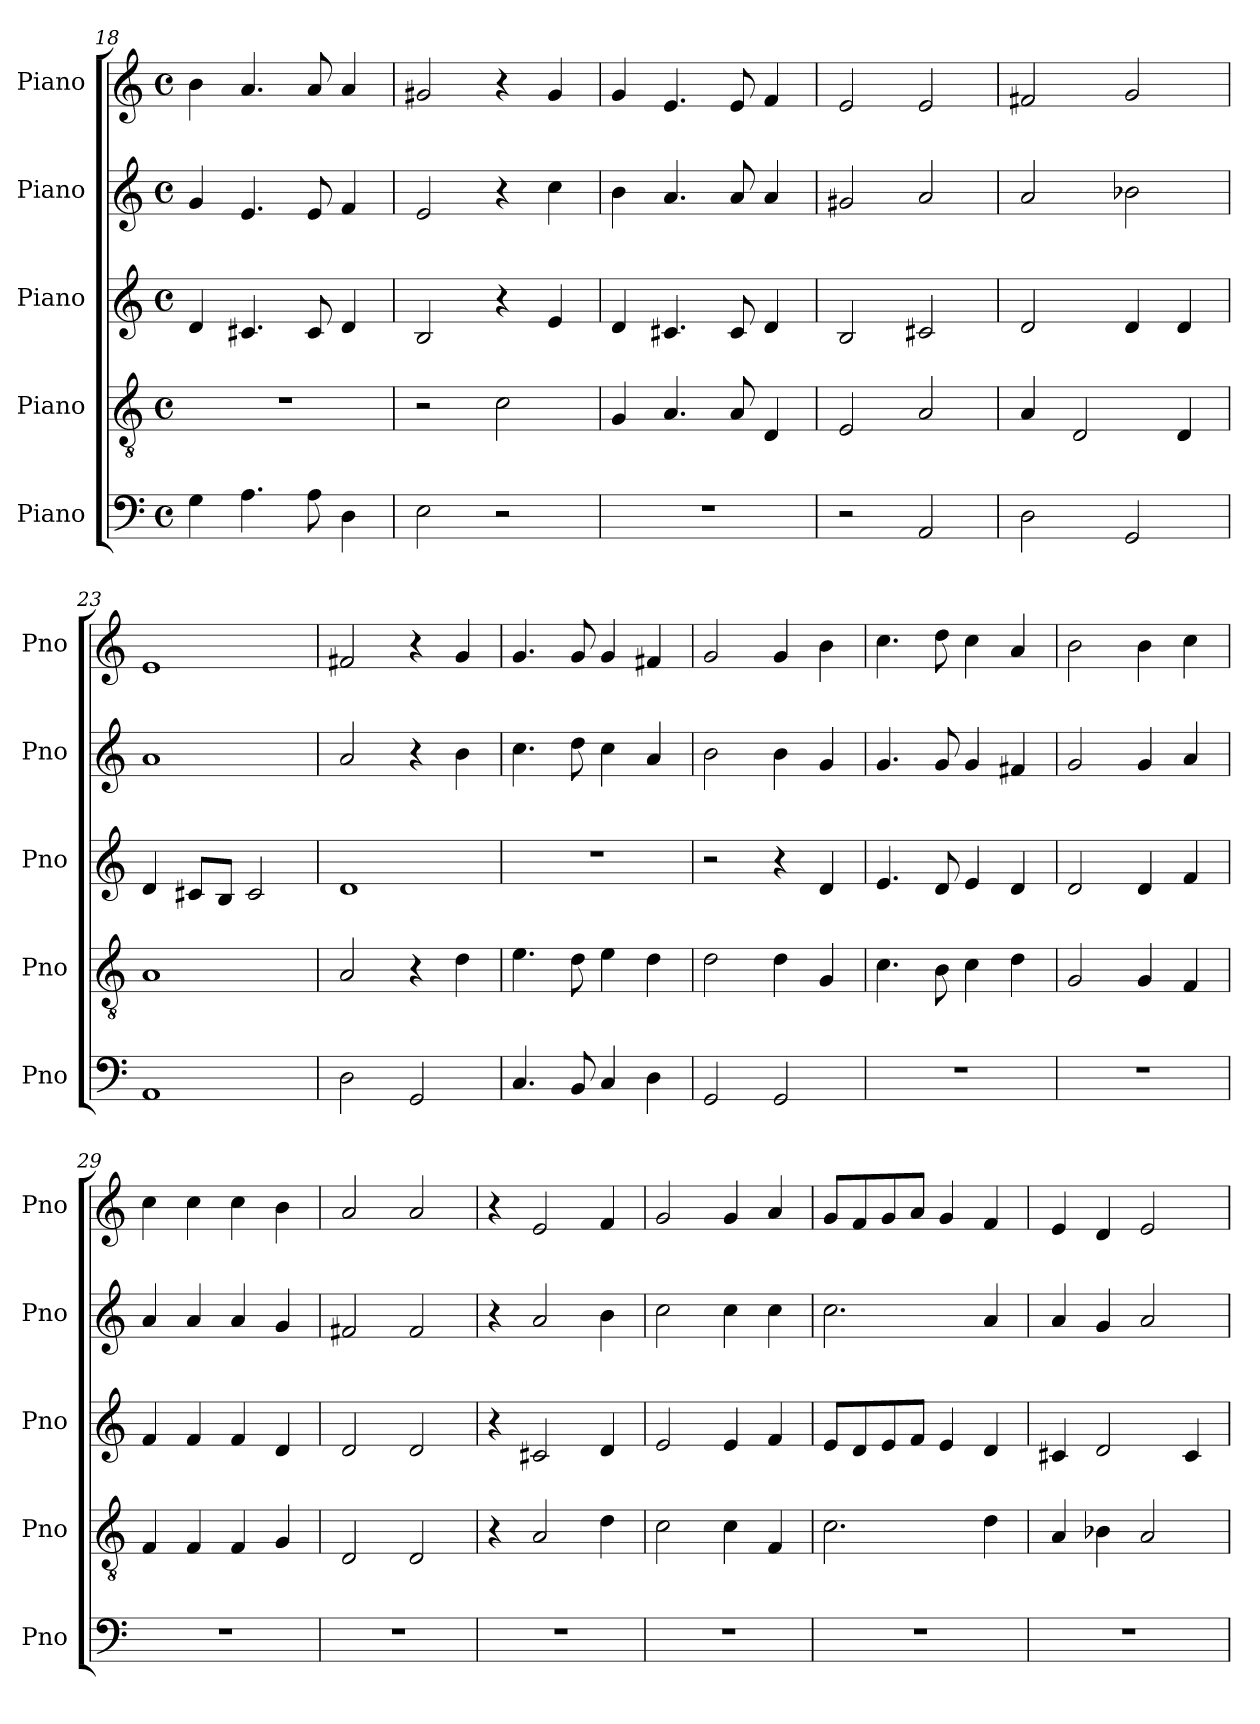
**kern	**kern	**kern	**kern	**kern
*part5	*part4	*part3	*part2	*part1
*staff5	*staff4	*staff3	*staff2	*staff1
*I"Piano	*I"Piano	*I"Piano	*I"Piano	*I"Piano
*I'Pno	*I'Pno	*I'Pno	*I'Pno	*I'Pno
*clefF4	*clefGv2	*clefG2	*clefG2	*clefG2
*k[]	*k[]	*k[]	*k[]	*k[]
*M4/4	*M4/4	*M4/4	*M4/4	*M4/4
*met(c)	*met(c)	*met(c)	*met(c)	*met(c)
=18	=18	=18	=18	=18
4G\	1r	4d/	4g/	4b\
4.A\	.	4.c#X/	4.e/	4.a/
8A\	.	8c#/	8e/	8a/
4D\	.	4d/	4f/	4a/
=19	=19	=19	=19	=19
2E\	2r	2B/	2e/	2g#X/
2r	2c\	4r	4r	4r
.	.	4e/	4cc\	4g#/
!!LO:PB:g=z
=20	=20	=20	=20	=20
1r	4G/	4d/	4b\	4g/
.	4.A/	4.c#X/	4.a/	4.e/
.	8A/	8c#/	8a/	8e/
.	4D/	4d/	4a/	4f/
=21	=21	=21	=21	=21
2r	2E/	2B/	2g#X/	2e/
2AA/	2A/	2c#X/	2a/	2e/
=22	=22	=22	=22	=22
2D\	4A/	2d/	2a/	2f#X/
.	2D/	.	.	.
2GG/	.	4d/	2b-X\	2g/
.	4D/	4d/	.	.
=23	=23	=23	=23	=23
1AA	1A	4d/	1a	1e
.	.	8c#X/L	.	.
.	.	8B/J	.	.
.	.	2c#/	.	.
=24	=24	=24	=24	=24
2D\	2A/	1d	2a/	2f#X/
2GG/	4r	.	4r	4r
.	4d\	.	4b\	4g/
=25	=25	=25	=25	=25
4.C/	4.e\	1r	4.cc\	4.g/
8BB/	8d\	.	8dd\	8g/
4C/	4e\	.	4cc\	4g/
4D\	4d\	.	4a/	4f#X/
=26	=26	=26	=26	=26
2GG/	2d\	2r	2b\	2g/
2GG/	4d\	4r	4b\	4g/
.	4G/	4d/	4g/	4b\
!!LO:LB:g=z
=27	=27	=27	=27	=27
1r	4.c\	4.e/	4.g/	4.cc\
.	8B\	8d/	8g/	8dd\
.	4c\	4e/	4g/	4cc\
.	4d\	4d/	4f#X/	4a/
=28	=28	=28	=28	=28
1r	2G/	2d/	2g/	2b\
.	4G/	4d/	4g/	4b\
.	4F/	4f/	4a/	4cc\
=29	=29	=29	=29	=29
1r	4F/	4f/	4a/	4cc\
.	4F/	4f/	4a/	4cc\
.	4F/	4f/	4a/	4cc\
.	4G/	4d/	4g/	4b\
=30	=30	=30	=30	=30
1r	2D/	2d/	2f#X/	2a/
.	2D/	2d/	2f#/	2a/
=31	=31	=31	=31	=31
1r	4r	4r	4r	4r
.	2A/	2c#X/	2a/	2e/
.	4d\	4d/	4b\	4f/
=32	=32	=32	=32	=32
1r	2c\	2e/	2cc\	2g/
.	4c\	4e/	4cc\	4g/
.	4F/	4f/	4cc\	4a/
=33	=33	=33	=33	=33
1r	2.c\	8e/L	2.cc\	8g/L
.	.	8d/	.	8f/
.	.	8e/	.	8g/
.	.	8f/J	.	8a/J
.	.	4e/	.	4g/
.	4d\	4d/	4a/	4f/
!!LO:LB:g=z
=34	=34	=34	=34	=34
1r	4A/	4c#X/	4a/	4e/
.	4B-X\	2d/	4g/	4d/
.	2A/	.	2a/	2e/
.	.	4c#/	.	.
=	=	=	=	=
*-	*-	*-	*-	*-
